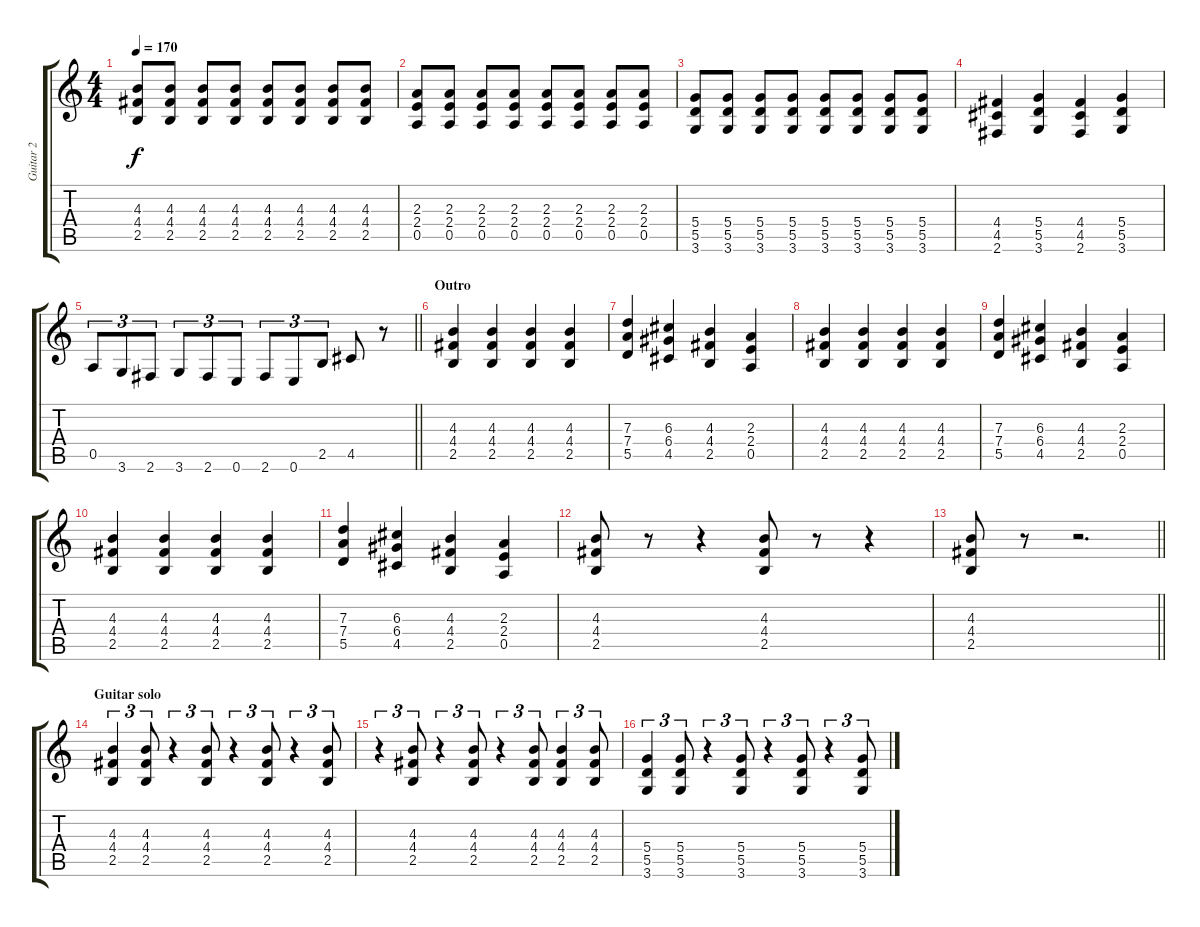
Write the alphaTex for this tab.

\track ("Guitar 2" "Guitar 2") {instrument distortionguitar}
\staff {score tabs}
\tuning (E4 B3 G3 D3 A2 E2) {hide}
\ts (4 4)
\tempo 170
\clef g2
\ks c
(4.3 4.4 2.5).8{dy f} (4.3 4.4 2.5).8 (4.3 4.4 2.5).8 (4.3 4.4 2.5).8 (4.3 4.4 2.5).8 (4.3 4.4 2.5).8 (4.3 4.4 2.5).8 (4.3 4.4 2.5).8 |
(2.3 2.4 0.5).8 (2.3 2.4 0.5).8 (2.3 2.4 0.5).8 (2.3 2.4 0.5).8 (2.3 2.4 0.5).8 (2.3 2.4 0.5).8 (2.3 2.4 0.5).8 (2.3 2.4 0.5).8 |
(5.4 5.5 3.6).8 (5.4 5.5 3.6).8 (5.4 5.5 3.6).8 (5.4 5.5 3.6).8 (5.4 5.5 3.6).8 (5.4 5.5 3.6).8 (5.4 5.5 3.6).8 (5.4 5.5 3.6).8 |
(4.4 4.5 2.6).4 (5.4 5.5 3.6).4 (4.4 4.5 2.6).4 (5.4 5.5 3.6).4 |
\barLineRight lightlight
0.5.8{tu (3 2)} 3.6.8{tu (3 2)} 2.6.8{tu (3 2)} 3.6.8{tu (3 2)} 2.6.8{tu (3 2)} 0.6.8{tu (3 2)} 2.6.8{tu (3 2)} 0.6.8{tu (3 2)} 2.5.8{tu (3 2)} 4.5.8 r.8 |
\section ("" "Outro")
(4.3 4.4 2.5).4 (4.3 4.4 2.5).4 (4.3 4.4 2.5).4 (4.3 4.4 2.5).4 |
(7.3 7.4 5.5).4 (6.3 6.4 4.5).4 (4.3 4.4 2.5).4 (2.3 2.4 0.5).4 |
(4.3 4.4 2.5).4 (4.3 4.4 2.5).4 (4.3 4.4 2.5).4 (4.3 4.4 2.5).4 |
(7.3 7.4 5.5).4 (6.3 6.4 4.5).4 (4.3 4.4 2.5).4 (2.3 2.4 0.5).4 |
(4.3 4.4 2.5).4 (4.3 4.4 2.5).4 (4.3 4.4 2.5).4 (4.3 4.4 2.5).4 |
(7.3 7.4 5.5).4 (6.3 6.4 4.5).4 (4.3 4.4 2.5).4 (2.3 2.4 0.5).4 |
(4.3 4.4 2.5).8 r.8 r.4 (4.3 4.4 2.5).8 r.8 r.4 |
\barLineRight lightlight
(4.3 4.4 2.5).8 r.8 r.2{d} |
\section ("" "Guitar solo")
(4.3 4.4 2.5).4{tu (3 2)} (4.3 4.4 2.5).8{tu (3 2)} r.4{tu (3 2)} (4.3 4.4 2.5).8{tu (3 2)} r.4{tu (3 2)} (4.3 4.4 2.5).8{tu (3 2)} r.4{tu (3 2)} (4.3 4.4 2.5).8{tu (3 2)} |
r.4{tu (3 2)} (4.3 4.4 2.5).8{tu (3 2)} r.4{tu (3 2)} (4.3 4.4 2.5).8{tu (3 2)} r.4{tu (3 2)} (4.3 4.4 2.5).8{tu (3 2)} (4.3 4.4 2.5).4{tu (3 2)} (4.3 4.4 2.5).8{tu (3 2)} |
(5.4 5.5 3.6).4{tu (3 2)} (5.4 5.5 3.6).8{tu (3 2)} r.4{tu (3 2)} (5.4 5.5 3.6).8{tu (3 2)} r.4{tu (3 2)} (5.4 5.5 3.6).8{tu (3 2)} r.4{tu (3 2)} (5.4 5.5 3.6).8{tu (3 2)}
